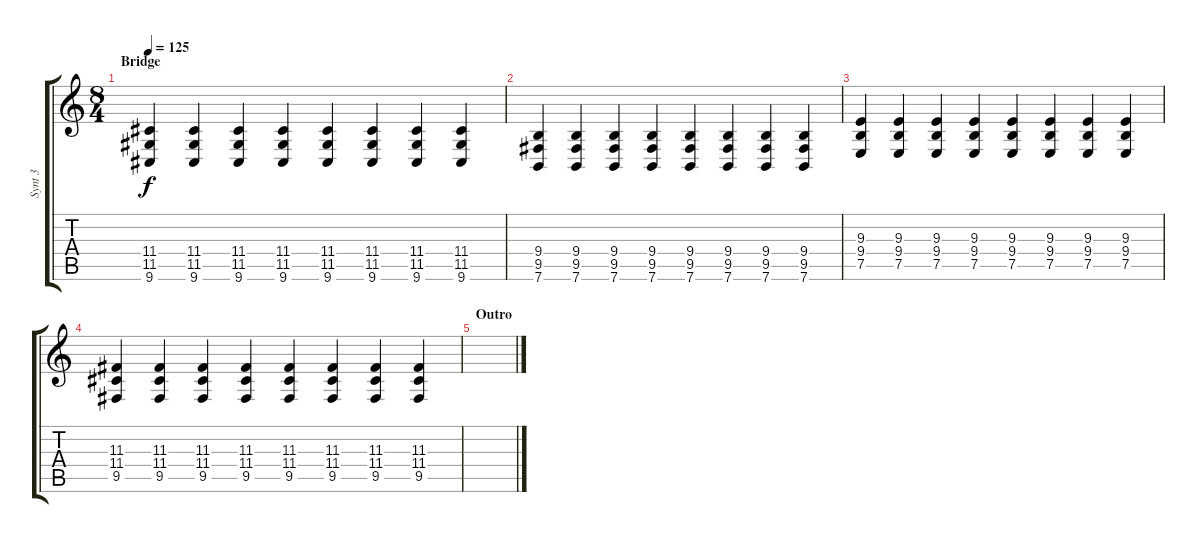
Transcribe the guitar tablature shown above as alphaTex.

\track ("Synt 3" "Synt 3") {instrument lead2sawtooth}
\staff {score tabs}
\tuning (E4 B3 G3 D3 A2 E2) {hide}
\ts (8 4)
\section ("" "Bridge")
\tempo 125
\clef g2
\ks c
(11.4 11.5 9.6).4{dy f} (11.4 11.5 9.6).4 (11.4 11.5 9.6).4 (11.4 11.5 9.6).4 (11.4 11.5 9.6).4 (11.4 11.5 9.6).4 (11.4 11.5 9.6).4 (11.4 11.5 9.6).4 |
(9.4 9.5 7.6).4 (9.4 9.5 7.6).4 (9.4 9.5 7.6).4 (9.4 9.5 7.6).4 (9.4 9.5 7.6).4 (9.4 9.5 7.6).4 (9.4 9.5 7.6).4 (9.4 9.5 7.6).4 |
(9.3 9.4 7.5).4 (9.3 9.4 7.5).4 (9.3 9.4 7.5).4 (9.3 9.4 7.5).4 (9.3 9.4 7.5).4 (9.3 9.4 7.5).4 (9.3 9.4 7.5).4 (9.3 9.4 7.5).4 |
(11.3 11.4 9.5).4 (11.3 11.4 9.5).4 (11.3 11.4 9.5).4 (11.3 11.4 9.5).4 (11.3 11.4 9.5).4 (11.3 11.4 9.5).4 (11.3 11.4 9.5).4 (11.3 11.4 9.5).4 |
\section ("" "Outro")
